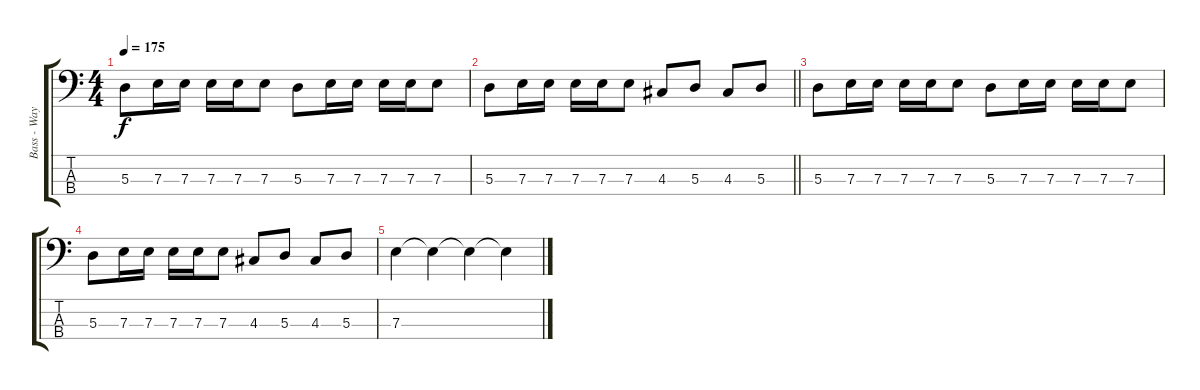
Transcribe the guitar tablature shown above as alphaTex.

\track ("Bass - Wayne Tyas" "Bass - Way") {instrument electricbasspick}
\staff {score tabs}
\tuning (G2 D2 A1 E1) {hide}
\ts (4 4)
\tempo 175
\clef f4
\ks c
5.3.8{dy f} 7.3.16 7.3.16 7.3.16 7.3.16 7.3.8 5.3.8 7.3.16 7.3.16 7.3.16 7.3.16 7.3.8 |
\barLineRight lightlight
5.3.8 7.3.16 7.3.16 7.3.16 7.3.16 7.3.8 4.3.8 5.3.8 4.3.8 5.3.8 |
5.3.8 7.3.16 7.3.16 7.3.16 7.3.16 7.3.8 5.3.8 7.3.16 7.3.16 7.3.16 7.3.16 7.3.8 |
5.3.8 7.3.16 7.3.16 7.3.16 7.3.16 7.3.8 4.3.8 5.3.8 4.3.8 5.3.8 |
7.3.4 7.3{t}.4 7.3{t}.4 7.3{t}.4
